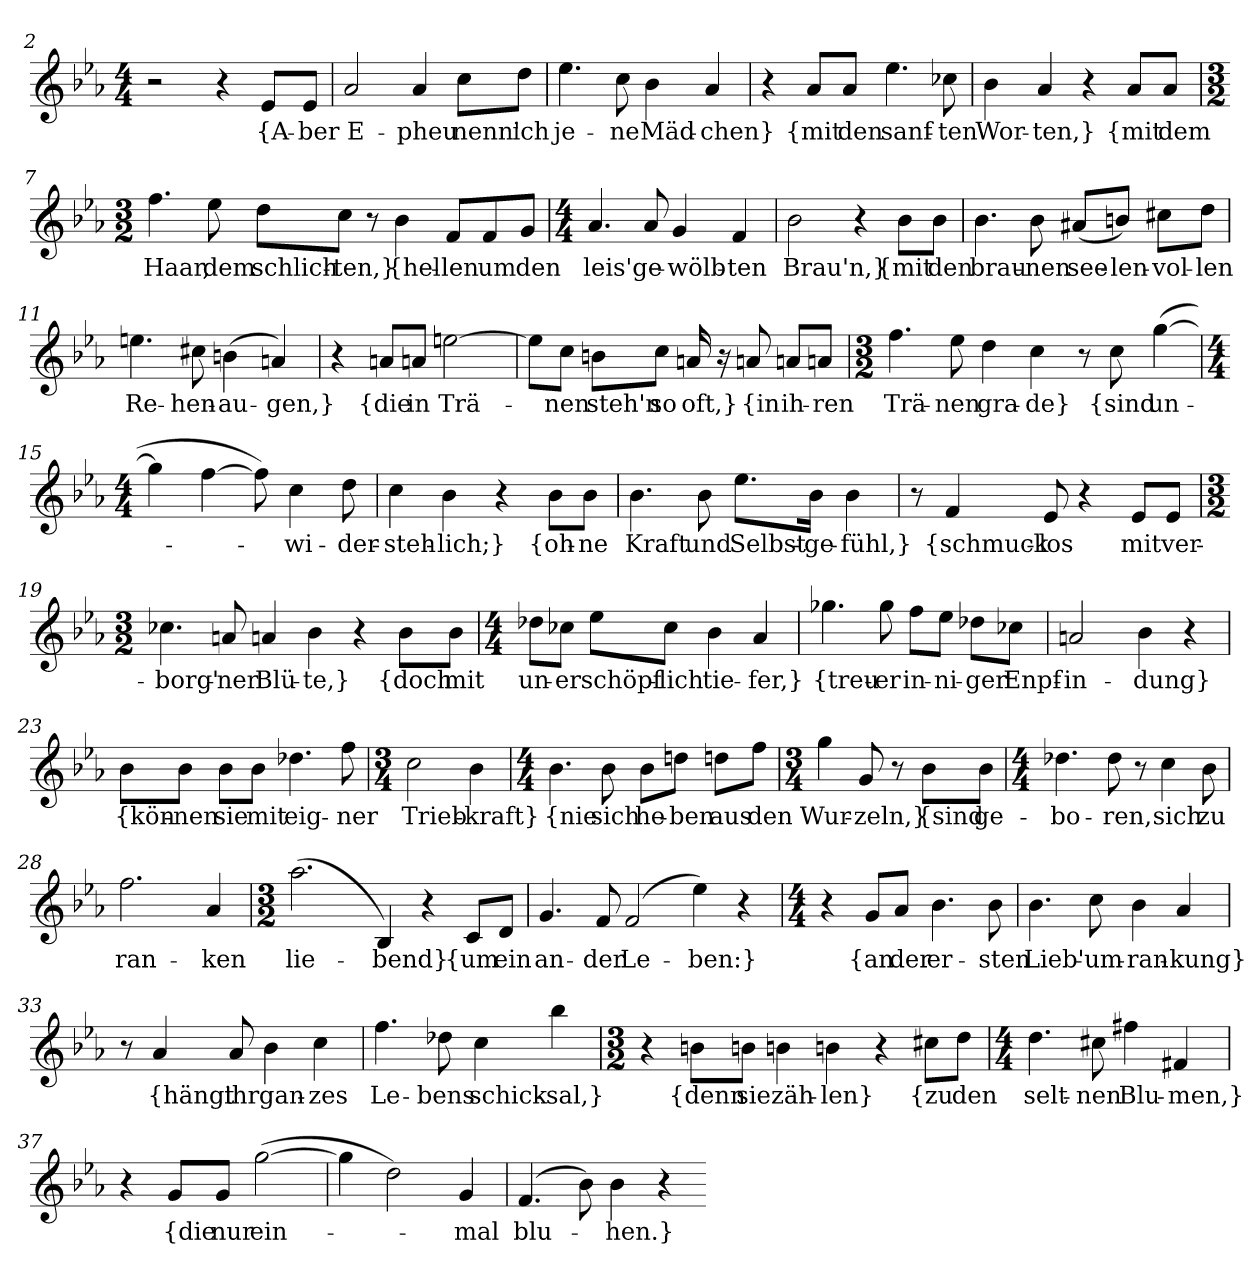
**kern	**text
*part1	*part1
*staff1	*staff1
*clefG2	*
*k[b-e-a-]	*
*M4/4	*
=2	=2
2r	.
4r	.
8e-/L	{A-
8e-/J	-ber
=3	=3
2a-	E-
4a-	-pheu
8cc\L	nenn'
8dd\J	ich
=4	=4
4.ee-	je-
8cc	-ne
4b-	Mäd-
4a-	-chen}
=5	=5
4r	.
8a-/L	{mit
8a-/J	den
4.ee-	sanf-
8cc-X	-ten
=6	=6
4b-	Wor-
4a-	-ten,}
4r	.
8a-/L	{mit
8a-/J	dem
=7	=7
*M3/2	*
4.ff	Haar,
8ee-	dem
8dd\L	schlich-
8cc\J	-ten,}
8r	.
4b-	{hel-
8f/L	-len
8f/	um
8g/J	den
=8	=8
*M4/4	*
4.a-	leis'
8a-	ge-
4g	-wölb-
4f	-ten
=9	=9
2b-	Brau'n,}
4r	.
8b-\L	{mit
8b-\J	den
=10	=10
4.b-	brau-
8b-	-nen
(8a#X/L	see-
8bn/J)	-len-
8cc#X\L	-vol-
8dd\J	-len
=11	=11
4.een	Re-
8cc#X	-hen-
(4bn	-au-
4an)	-gen,}
=12	=12
4r	.
8an/L	{die
8an/J	in
[2een	Trä-
=13	=13
8een\L]	.
8cc\J	-nen
8bn\L	steh'n
8cc\J	so
16an	oft,}
16r	.
8an	{in
8an/L	ih-
8an/J	-ren
=14	=14
*M3/2	*
4.ff	Trä-
8ee-	-nen
4dd	gra-
4cc	-de}
8r	.
8cc	{sind
([4gg	un-
=15	=15
*M4/4	*
4gg]	.
[4ff	.
8ff])	.
4cc	-wi-
8dd	-der-
=16	=16
4cc	-steh-
4b-	-lich;}
4r	.
8b-\L	{oh-
8b-\J	-ne
=17	=17
4.b-	Kraft
8b-	und
8.ee-\L	Selbst-
16b-\Jk	-ge-
4b-	-fühl,}
=18	=18
8r	.
4f	{schmuck-
8e-	-los
4r	.
8e-/L	mit
8e-/J	ver-
=19	=19
*M3/2	*
4.cc-X	-borg'-
8an	-ner
4an	Blü-
4b-	-te,}
4r	.
8b-\L	{doch
8b-\J	mit
=20	=20
*M4/4	*
8dd-X\L	un-
8cc-X\J	-er
8ee-\L	schöpf-
8cc-\J	-lich
4b-	tie-
4a-	-fer,}
=21	=21
4.gg-X	{treu-
8gg-	-er
8ff\L	in-
8ee-\J	-ni-
8dd-X\L	-ger
8cc-X\J	Enpf-
=22	=22
2an	-in-
4b-	-dung}
4r	.
=23	=23
8b-\L	{kön-
8b-\J	-nen
8b-\L	sie
8b-\J	mit
4.dd-X	eig-
8ff	-ner
=24	=24
*M3/4	*
2cc	Trieb-
4b-	-kraft}
=25	=25
*M4/4	*
4.b-	{nie
8b-	sich
8b-\L	he-
8ddn\J	-ben
8ddn\L	aus
8ff\J	den
=26	=26
*M3/4	*
4gg	Wur-
8g	-zeln,}
8r	.
8b-\L	{sind
8b-\J	ge-
=27	=27
*M4/4	*
4.dd-X	-bo-
8dd-	-ren,
8r	.
4cc	sich
8b-	zu
=28	=28
2.ff	ran-
4a-	-ken
=29	=29
*M3/2	*
(2.aa-	lie-
4B-)	-bend}
4r	.
8c/L	{um
8d/J	ein
=30	=30
4.g	an-
8f	-der
(2f	Le-
4ee-)	-ben:}
4r	.
=31	=31
*M4/4	*
4r	.
8g/L	{an
8a-/J	der
4.b-	er-
8b-	-sten
=32	=32
4.b-	Lieb'-
8cc	-um-
4b-	-ran-
4a-	-kung}
=33	=33
8r	.
4a-	{hängt
8a-	ihr
4b-	gan-
4cc	-zes
=34	=34
4.ff	Le-
8dd-X	-bens
4cc	schick-
4bb-	-sal,}
=35	=35
*M3/2	*
4r	.
8bn\L	{denn
8bn\J	sie
4bn	zäh-
4bn	-len}
4r	.
8cc#X\L	{zu
8dd\J	den
=36	=36
*M4/4	*
4.dd	selt-
8cc#X	-nen
4ff#X	Blu-
4f#X	-men,}
=37	=37
4r	.
8g/L	{die
8g/J	nur
([2gg	ein-
=38	=38
4gg]	.
2dd)	.
4g	-mal
=39	=39
(4.f	blu-
8b-)	.
4b-	-hen.}
4r	.
=-	=-
*-	*-
